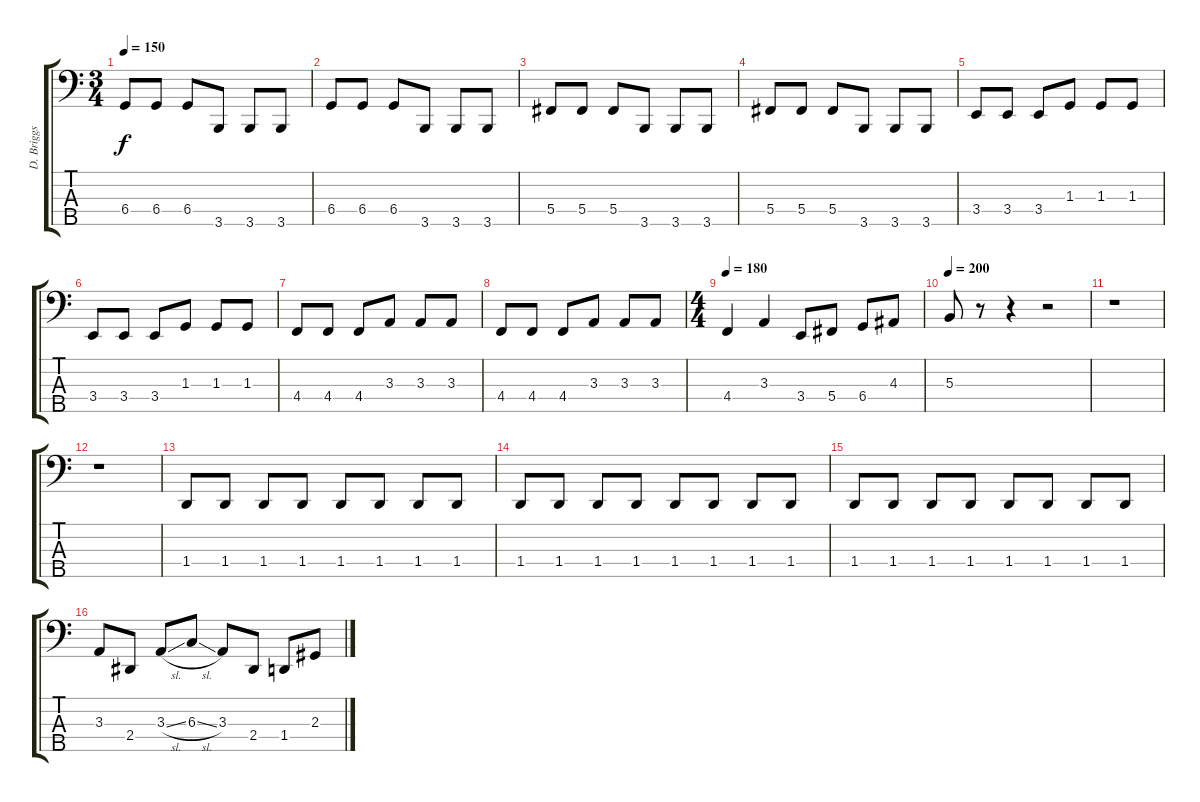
\track ("D. Briggs Bass" "D. Briggs ") {instrument electricbassfinger}
\staff {score tabs}
\tuning (E2 B1 Gb1 Db1 Ab0) {hide}
\ts (3 4)
\tempo 150
\clef f4
\ks c
6.4.8{dy f} 6.4.8 6.4.8 3.5.8 3.5.8 3.5.8 |
6.4.8 6.4.8 6.4.8 3.5.8 3.5.8 3.5.8 |
5.4.8 5.4.8 5.4.8 3.5.8 3.5.8 3.5.8 |
5.4.8 5.4.8 5.4.8 3.5.8 3.5.8 3.5.8 |
3.4.8 3.4.8 3.4.8 1.3.8 1.3.8 1.3.8 |
3.4.8 3.4.8 3.4.8 1.3.8 1.3.8 1.3.8 |
4.4.8 4.4.8 4.4.8 3.3.8 3.3.8 3.3.8 |
4.4.8 4.4.8 4.4.8 3.3.8 3.3.8 3.3.8 |
\ts (4 4)
\tempo 180
4.4.4 3.3.4 3.4.8 5.4.8 6.4.8 4.3.8 |
\tempo 200
5.3.8 r.8 r.4 r.2 |
r.1 |
r.1 |
1.4.8 1.4.8 1.4.8 1.4.8 1.4.8 1.4.8 1.4.8 1.4.8 |
1.4.8 1.4.8 1.4.8 1.4.8 1.4.8 1.4.8 1.4.8 1.4.8 |
1.4.8 1.4.8 1.4.8 1.4.8 1.4.8 1.4.8 1.4.8 1.4.8 |
3.3.8 2.4.8 3.3{sl}.8 6.3{sl}.8 3.3.8 2.4.8 1.4.8 2.3.8
